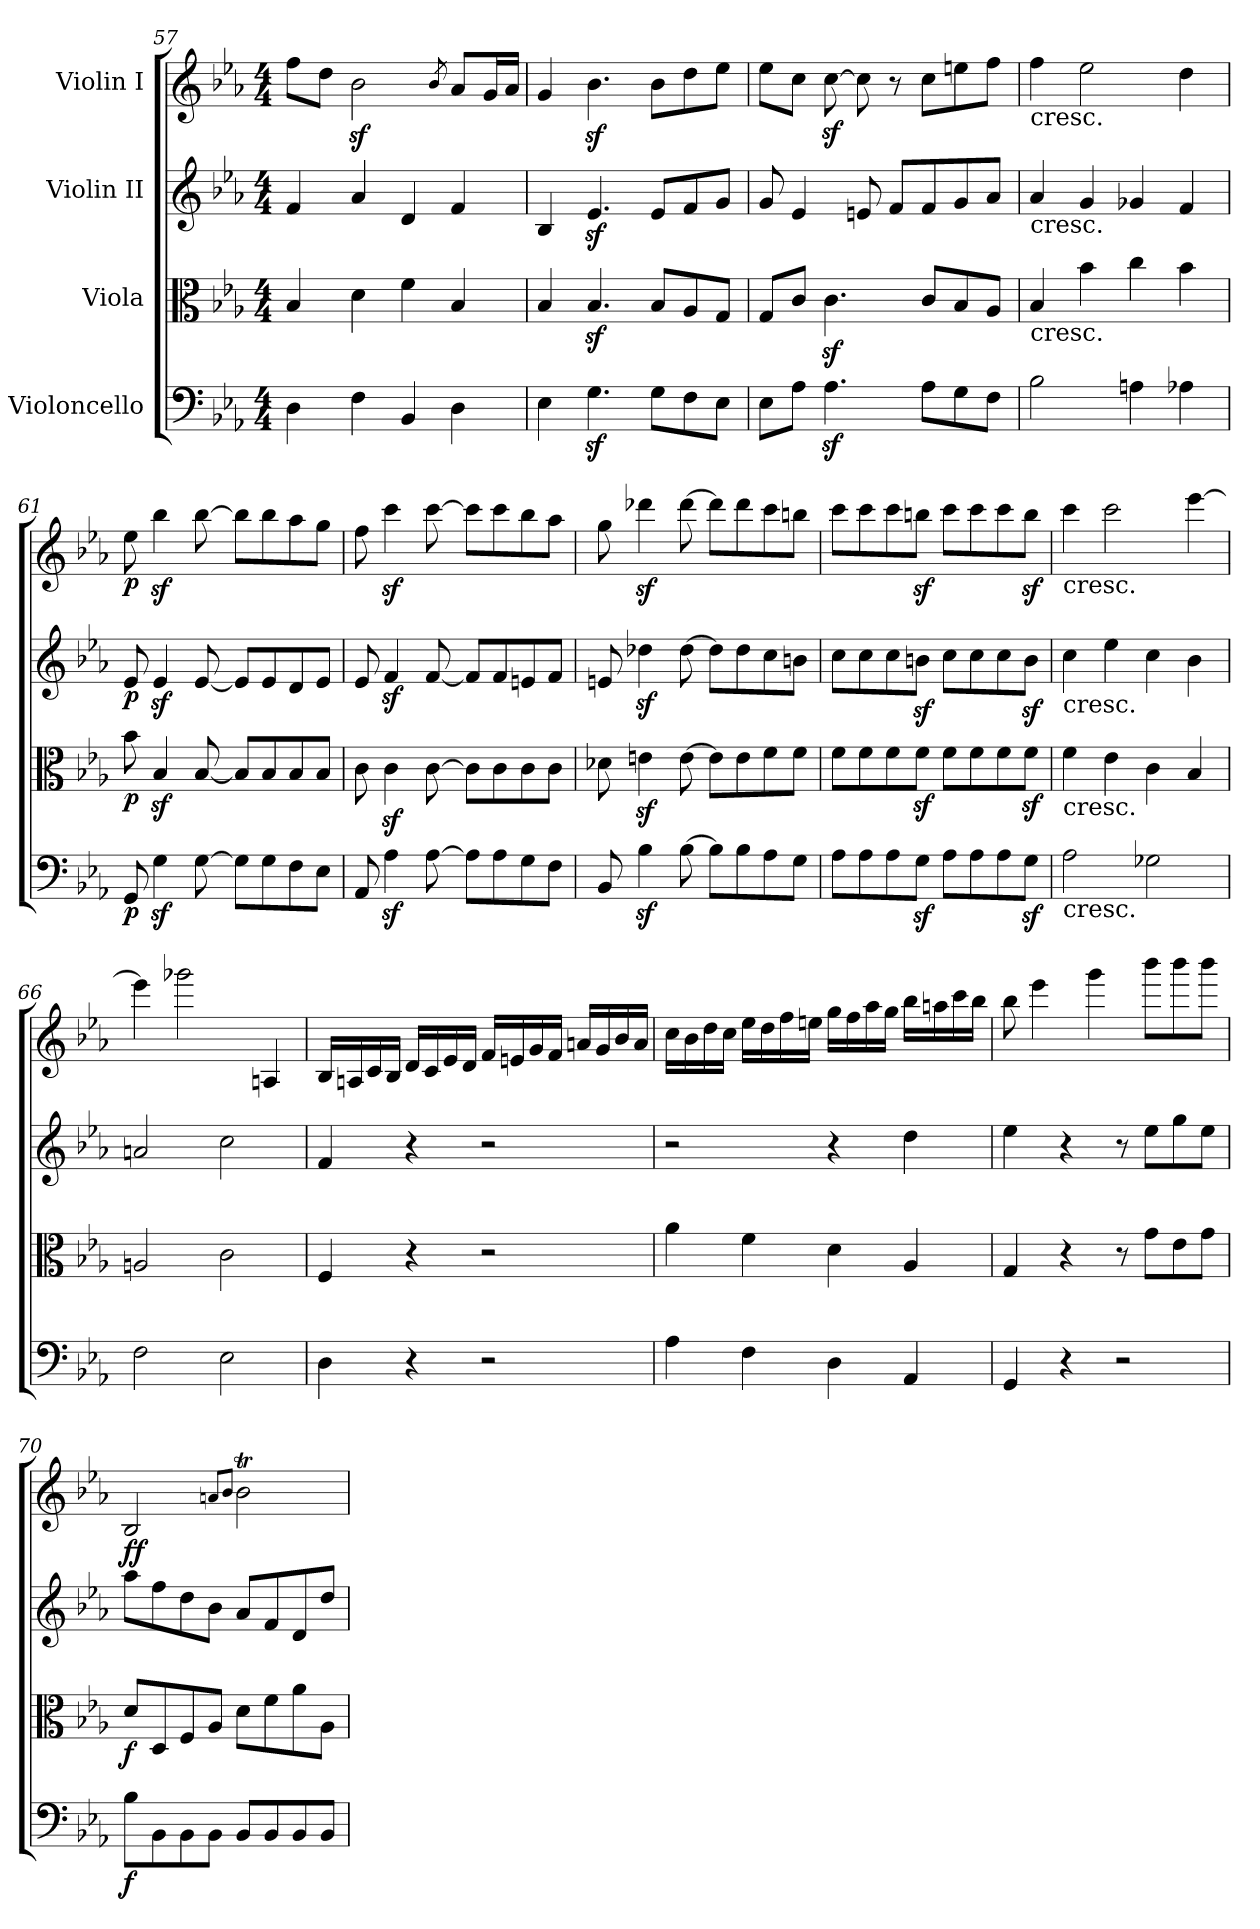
**kern	**dynam	**kern	**dynam	**kern	**dynam	**kern	**dynam
*part4	*part4	*part3	*part3	*part2	*part2	*part1	*part1
*staff4	*staff4	*staff3	*staff3	*staff2	*staff2	*staff1	*staff1
*I"Violoncello	*	*I"Viola	*	*I"Violin II	*	*I"Violin I	*
!!LO:PB:g=z
*clefF4	*	*clefC3	*	*clefG2	*	*clefG2	*
*k[b-e-a-]	*	*k[b-e-a-]	*	*k[b-e-a-]	*	*k[b-e-a-]	*
*M4/4	*	*M4/4	*	*M4/4	*	*M4/4	*
=57	=57	=57	=57	=57	=57	=57	=57
4D\	.	4B-/	.	4f/	.	8ff\L	.
.	.	.	.	.	.	8dd\J	.
4F\	.	4d\	.	4a-/	.	2b-z<\	.
4BB-/	.	4f\	.	4d/	.	.	.
.	.	.	.	.	.	8qb-/	.
4D\	.	4B-/	.	4f/	.	8a-/L	.
.	.	.	.	.	.	16g/L	.
.	.	.	.	.	.	16a-/JJ	.
=58	=58	=58	=58	=58	=58	=58	=58
4E-\	.	4B-/	.	4B-/	.	4g/	.
4.Gz<\	.	4.B-z</	.	4.e-z</	.	4.b-z<\	.
8G\L	.	8B-/L	.	8e-/L	.	8b-\L	.
8F\	.	8A-/	.	8f/	.	8dd\	.
8E-\J	.	8G/J	.	8g/J	.	8ee-\J	.
=59	=59	=59	=59	=59	=59	=59	=59
8E-\L	.	8G/L	.	8g/	.	8ee-\L	.
8A-\J	.	8c/J	.	4e-/	.	8cc\J	.
4.A-z<\	.	4.cz<\	.	.	.	[8ccz<\	.
.	.	.	.	8en/	.	8cc\]	.
.	.	.	.	8f/L	.	8r	.
8A-\L	.	8c/L	.	8f/	.	8cc\L	.
8G\	.	8B-/	.	8g/	.	8een\	.
8F\J	.	8A-/J	.	8a-/J	.	8ff\J	.
!!LO:LB:g=z
=60	=60	=60	=60	=60	=60	=60	=60
!	!	!	!	!	!	!LO:TX:b:t=cresc.	!
!	!	!	!	!LO:TX:b:t=cresc.	!	!	!
!	!	!LO:TX:b:t=cresc.	!	!	!	!	!
2B-\	.	4B-/	.	4a-/	.	4ff\	.
.	.	4b-\	.	4g/	.	2ee-\	.
4An\	.	4cc\	.	4g-X/	.	.	.
4A-X\	.	4b-\	.	4f/	.	4dd\	.
!!LO:PB:g=z
=61	=61	=61	=61	=61	=61	=61	=61
!	!LO:DY:b	!	!LO:DY:b	!	!LO:DY:b	!	!LO:DY:b
8GG/	p	8b-\	p	8e-/	p	8ee-\	p
4Gz<\	.	4B-z</	.	4e-z</	.	4bb-z<\	.
[8G\	.	[8B-/	.	[8e-/	.	[8bb-\	.
8G\L]	.	8B-/L]	.	8e-/L]	.	8bb-\L]	.
8G\	.	8B-/	.	8e-/	.	8bb-\	.
8F\	.	8B-/	.	8d/	.	8aa-\	.
8E-\J	.	8B-/J	.	8e-/J	.	8gg\J	.
=62	=62	=62	=62	=62	=62	=62	=62
8AA-/	.	8c\	.	8e-/	.	8ff\	.
4A-z<\	.	4cz<\	.	4fz</	.	4cccz<\	.
[8A-\	.	[8c\	.	[8f/	.	[8ccc\	.
8A-\L]	.	8c\L]	.	8f/L]	.	8ccc\L]	.
8A-\	.	8c\	.	8f/	.	8ccc\	.
8G\	.	8c\	.	8en/	.	8bb-\	.
8F\J	.	8c\J	.	8f/J	.	8aa-\J	.
=63	=63	=63	=63	=63	=63	=63	=63
8BB-/	.	8d-X\	.	8en/	.	8gg\	.
4B-z<\	.	4enz<\	.	4dd-Xz<\	.	4ddd-Xz<\	.
[8B-\	.	[8e\	.	[8dd-\	.	[8ddd-\	.
8B-\L]	.	8e\L]	.	8dd-\L]	.	8ddd-\L]	.
8B-\	.	8e\	.	8dd-\	.	8ddd-\	.
8A-\	.	8f\	.	8cc\	.	8ccc\	.
8G\J	.	8f\J	.	8bn\J	.	8bbn\J	.
!!LO:PB:g=z
=64	=64	=64	=64	=64	=64	=64	=64
8A-\L	.	8f\L	.	8cc\L	.	8ccc\L	.
8A-\	.	8f\	.	8cc\	.	8ccc\	.
8A-\	.	8f\	.	8cc\	.	8ccc\	.
8Gz<\J	.	8fz<\J	.	8bnz<\J	.	8bbnz<\J	.
8A-\L	.	8f\L	.	8cc\L	.	8ccc\L	.
8A-\	.	8f\	.	8cc\	.	8ccc\	.
8A-\	.	8f\	.	8cc\	.	8ccc\	.
8Gz<\J	.	8fz<\J	.	8bz<\J	.	8bbz<\J	.
=65	=65	=65	=65	=65	=65	=65	=65
!	!	!	!	!	!	!LO:TX:b:t=cresc.	!
!	!	!	!	!LO:TX:b:t=cresc.	!	!	!
!	!	!LO:TX:b:t=cresc.	!	!	!	!	!
!LO:TX:b:t=cresc.	!	!	!	!	!	!	!
2A-\	.	4f\	.	4cc\	.	4ccc\	.
.	.	4e-\	.	4ee-\	.	2ccc\	.
2G-X\	.	4c\	.	4cc\	.	.	.
.	.	4B-/	.	4b-\	.	[4eee-\	.
=66	=66	=66	=66	=66	=66	=66	=66
2F\	.	2An/	.	2an/	.	4eee-\]	.
.	.	.	.	.	.	2ggg-X\	.
2E-\	.	2c\	.	2cc\	.	.	.
.	.	.	.	.	.	4An/	.
!!LO:LB:g=z
=67	=67	=67	=67	=67	=67	=67	=67
4D\	.	4F/	.	4f/	.	16B-/LL	.
.	.	.	.	.	.	16An/	.
.	.	.	.	.	.	16c/	.
.	.	.	.	.	.	16B-/JJ	.
4r	.	4r	.	4r	.	16d/LL	.
.	.	.	.	.	.	16c/	.
.	.	.	.	.	.	16e-/	.
.	.	.	.	.	.	16d/JJ	.
2r	.	2r	.	2r	.	16f/LL	.
.	.	.	.	.	.	16en/	.
.	.	.	.	.	.	16g/	.
.	.	.	.	.	.	16f/JJ	.
.	.	.	.	.	.	16an/LL	.
.	.	.	.	.	.	16g/	.
.	.	.	.	.	.	16b-/	.
.	.	.	.	.	.	16a/JJ	.
=68	=68	=68	=68	=68	=68	=68	=68
4A-\	.	4a-\	.	2r	.	16cc\LL	.
.	.	.	.	.	.	16b-\	.
.	.	.	.	.	.	16dd\	.
.	.	.	.	.	.	16cc\JJ	.
4F\	.	4f\	.	.	.	16ee-\LL	.
.	.	.	.	.	.	16dd\	.
.	.	.	.	.	.	16ff\	.
.	.	.	.	.	.	16een\JJ	.
4D\	.	4d\	.	4r	.	16gg\LL	.
.	.	.	.	.	.	16ff\	.
.	.	.	.	.	.	16aa-\	.
.	.	.	.	.	.	16gg\JJ	.
4AA-/	.	4A-/	.	4dd\	.	16bb-\LL	.
.	.	.	.	.	.	16aan\	.
.	.	.	.	.	.	16ccc\	.
.	.	.	.	.	.	16bb-\JJ	.
!!LO:PB:g=z
=69	=69	=69	=69	=69	=69	=69	=69
4GG/	.	4G/	.	4ee-\	.	8bb-\	.
.	.	.	.	.	.	4eee-\	.
4r	.	4r	.	4r	.	.	.
.	.	.	.	.	.	4ggg\	.
2r	.	8r	.	8r	.	.	.
.	.	8g\L	.	8ee-\L	.	8bbb-\L	.
.	.	8e-\	.	8gg\	.	8bbb-\	.
.	.	8g\J	.	8ee-\J	.	8bbb-\J	.
=70	=70	=70	=70	=70	=70	=70	=70
!	!LO:DY:b	!	!LO:DY:b	!	!LO:DY:b	!	!
!	!	!	!	!	!LO:DY:n=1:a	!	!
8B-\L	f	8d/L	f	8aa-\L	f f	2B-/	.
8BB-\	.	8D/	.	8ff\	.	.	.
8BB-\	.	8F/	.	8dd\	.	.	.
8BB-\J	.	8A-/J	.	8b-\J	.	.	.
.	.	.	.	.	.	8qan/L	.
.	.	.	.	.	.	8qb-/J	.
8BB-/L	.	8d\L	.	8a-/L	.	2b-T\	.
8BB-/	.	8f\	.	8f/	.	.	.
8BB-/	.	8a-\	.	8d/	.	.	.
8BB-/J	.	8A-\J	.	8dd/J	.	.	.
=	=	=	=	=	=	=	=
*-	*-	*-	*-	*-	*-	*-	*-
